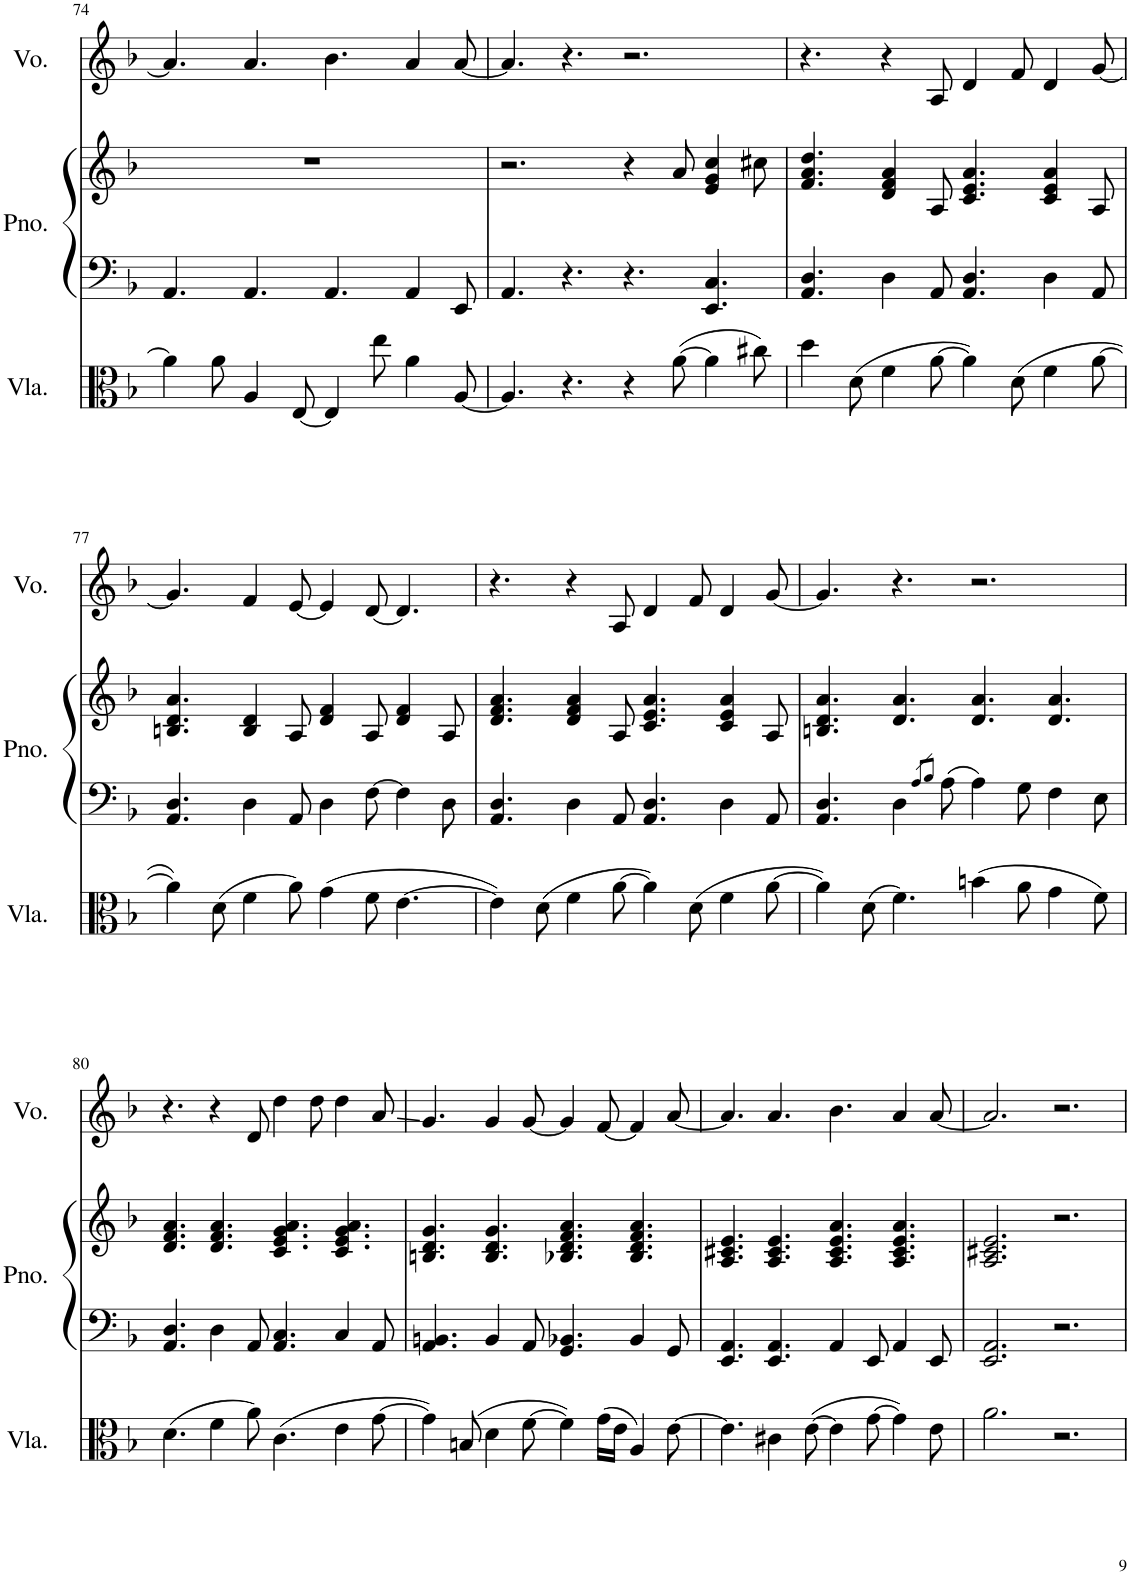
**kern	**kern	**kern	**kern
*part3	*part2	*part2	*part1
*staff4	*staff3	*staff2	*staff1
*I"Viola	*I"Piano	*	*I"Voice
*I'Vla.	*I'Pno.	*	*I'Vo.
!!LO:PB:g=z
*clefC3	*clefF4	*clefG2	*clefG2
*	*	*	*Trd7c12
*k[b-]	*k[b-]	*k[b-]	*k[b-]
*M12/8	*M12/8	*M12/8	*M12/8
=74	=74	=74	=74
4a\]	4.AA/	1.r	4.a/]
8a\	.	.	.
4A/	4.AA/	.	4.a/
[8E/	.	.	.
4E/]	4.AA/	.	4.b-\
8ee\	.	.	.
4a\	4AA/	.	4a/
[8A/	8EE/	.	[8a/
=75	=75	=75	=75
4.A/]	4.AA/	2.r	4.a/]
4.r	4.r	.	4.r
4r	4.r	4r	2.r
([8a\	.	8a/	.
4a\]	4.EE/ 4.C/	4e/ 4g/ 4cc/	.
8cc#X\)	.	8cc#X\	.
=76	=76	=76	=76
4dd\	4.AA/ 4.D/	4.f/ 4.a/ 4.dd/	4.r
(8d\	.	.	.
4f\	4D\	4d/ 4f/ 4a/	4r
[8a\	8AA/	8A/	8A/
4a\])	4.AA/ 4.D/	4.c/ 4.e/ 4.a/	4d/
(8d\	.	.	8f/
4f\	4D\	4c/ 4e/ 4a/	4d/
[8a\	8AA/	8A/	[8g/
!!LO:LB:g=z
=77	=77	=77	=77
4a\])	4.AA/ 4.D/	4.Bn/ 4.d/ 4.a/	4.g/]
(8d\	.	.	.
4f\	4D\	4B/ 4d/	4f/
8a\)	8AA/	8A/	[8e/
(4g\	4D\	4d/ 4f/	4e/]
8f\	[8F\	8A/	[8d/
[4.e\	4F\]	4d/ 4f/	4.d/]
.	8D\	8A/	.
=78	=78	=78	=78
4e\])	4.AA/ 4.D/	4.d/ 4.f/ 4.a/	4.r
(8d\	.	.	.
4f\	4D\	4d/ 4f/ 4a/	4r
[8a\	8AA/	8A/	8A/
4a\])	4.AA/ 4.D/	4.c/ 4.e/ 4.a/	4d/
(8d\	.	.	8f/
4f\	4D\	4c/ 4e/ 4a/	4d/
[8a\	8AA/	8A/	[8g/
=79	=79	=79	=79
4a\])	4.AA/ 4.D/	4.Bn/ 4.d/ 4.a/	4.g/]
(8d\	.	.	.
4.f\)	4D\	4.d/ 4.a/	4.r
.	8qA/L	.	.
.	8qB-/J	.	.
.	8A\	.	.
(4bn\	4A\	4.d/ 4.a/	2.r
8a\	8G\	.	.
4g\	4F\	4.d/ 4.a/	.
8f\)	8E\	.	.
!!LO:LB:g=z
=80	=80	=80	=80
(4.d\	4.AA/ 4.D/	4.d/ 4.f/ 4.a/	4.r
4f\	4D\	4.d/ 4.f/ 4.a/	4r
8a\)	8AA/	.	8d/
(4.c\	4.AA/ 4.C/	4.c/ 4.e/ 4.g/ 4.a/	4dd\
.	.	.	8dd\
4e\	4C/	4.c/ 4.e/ 4.g/ 4.a/	4dd\
[8g\	8AA/	.	8a/
=81	=81	=81	=81
4g\])	4.AA/ 4.BBn/	4.Bn/ 4.d/ 4.g/	4.g/
(8Bn/	.	.	.
4d\	4BB/	4.B/ 4.d/ 4.g/	4g/
[8f\	8AA/	.	[8g/
4f\])	4.GG/ 4.BB-X/	4.B-X/ 4.d/ 4.f/ 4.a/	4g/]
(16g\LL	.	.	[8f/
16e\JJ	.	.	.
4A/)	4BB-/	4.B-/ 4.d/ 4.f/ 4.a/	4f/]
[8e\	8GG/	.	[8a/
=82	=82	=82	=82
4.e\]	4.EE/ 4.AA/	4.A/ 4.c#X/ 4.e/	4.a/]
4c#X\	4.EE/ 4.AA/	4.A/ 4.c#/ 4.e/	4.a/
([8e\	.	.	.
4e\]	4AA/	4.A/ 4.c#/ 4.e/ 4.a/	4.b-\
[8g\	8EE/	.	.
4g\])	4AA/	4.A/ 4.c#/ 4.e/ 4.a/	4a/
8e\	8EE/	.	[8a/
=83	=83	=83	=83
2.a\	2.EE/ 2.AA/	2.A/ 2.c#X/ 2.e/	2.a/]
2.r	2.r	2.r	2.r
=	=	=	=
*-	*-	*-	*-
